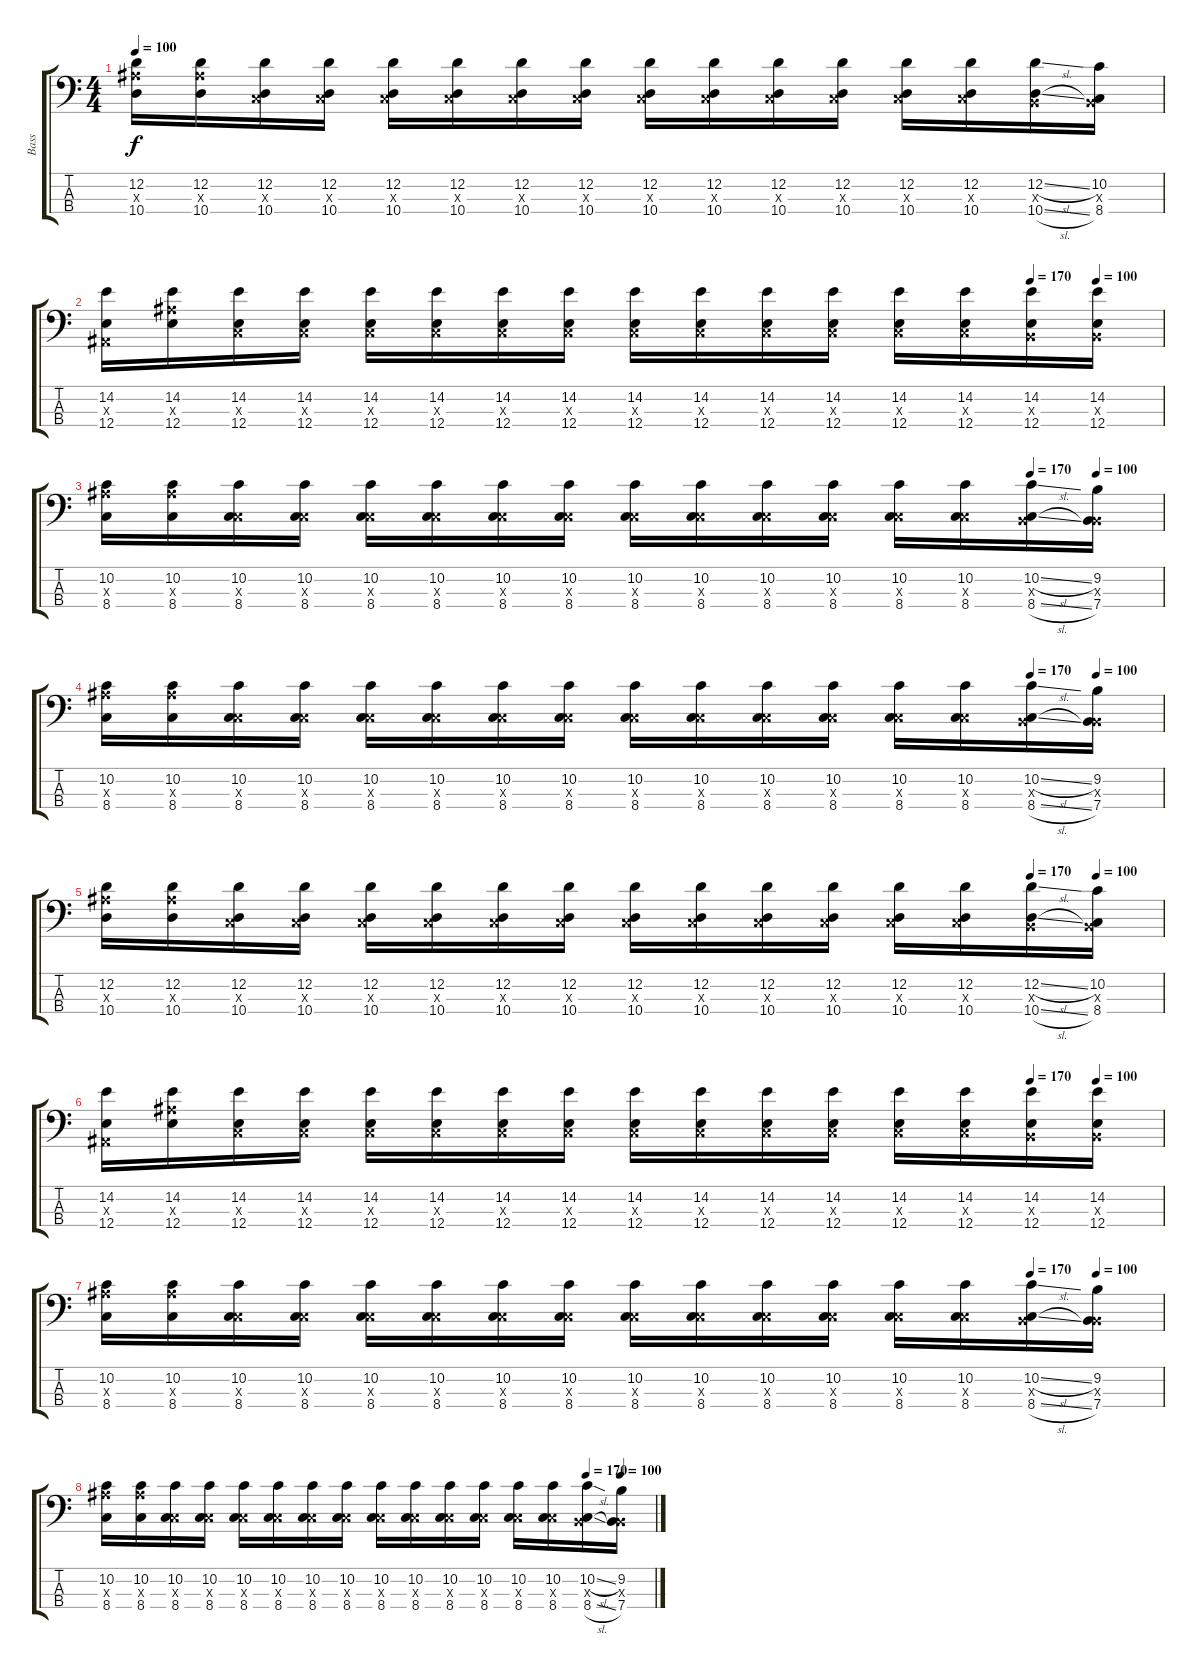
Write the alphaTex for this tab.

\track ("Bass" "Bass") {instrument electricbasspick}
\staff {score tabs}
\tuning (G2 D2 A1 E1) {hide}
\ts (4 4)
\tempo 100
\clef f4
\ks c
(12.2 13.3{x} 10.4).16{dy f} (12.2 13.3{x} 10.4).16 (12.2 3.3{x} 10.4).16 (12.2 3.3{x} 10.4).16 (12.2 3.3{x} 10.4).16 (12.2 3.3{x} 10.4).16 (12.2 3.3{x} 10.4).16 (12.2 3.3{x} 10.4).16 (12.2 3.3{x} 10.4).16 (12.2 3.3{x} 10.4).16 (12.2 3.3{x} 10.4).16 (12.2 3.3{x} 10.4).16 (12.2 3.3{x} 10.4).16 (12.2 3.3{x} 10.4).16 (12.2{sl} 2.3{x} 10.4{sl}).16 (10.2 2.3{x} 8.4).16 |
\tempo (170 0.875)
\tempo (100 0.9375)
(14.2 1.3{x} 12.4).16 (14.2 13.3{x} 12.4).16 (14.2 3.3{x} 12.4).16 (14.2 3.3{x} 12.4).16 (14.2 3.3{x} 12.4).16 (14.2 3.3{x} 12.4).16 (14.2 3.3{x} 12.4).16 (14.2 3.3{x} 12.4).16 (14.2 3.3{x} 12.4).16 (14.2 3.3{x} 12.4).16 (14.2 3.3{x} 12.4).16 (14.2 3.3{x} 12.4).16 (14.2 3.3{x} 12.4).16 (14.2 3.3{x} 12.4).16 (14.2 2.3{x} 12.4).16 (14.2 2.3{x} 12.4).16 |
\tempo (170 0.875)
\tempo (100 0.9375)
(10.2 13.3{x} 8.4).16{volume 12} (10.2 13.3{x} 8.4).16 (10.2 3.3{x} 8.4).16 (10.2 3.3{x} 8.4).16 (10.2 3.3{x} 8.4).16 (10.2 3.3{x} 8.4).16 (10.2 3.3{x} 8.4).16 (10.2 3.3{x} 8.4).16 (10.2 3.3{x} 8.4).16 (10.2 3.3{x} 8.4).16 (10.2 3.3{x} 8.4).16 (10.2 3.3{x} 8.4).16 (10.2 3.3{x} 8.4).16 (10.2 3.3{x} 8.4).16 (10.2{sl} 2.3{x} 8.4{sl}).16 (9.2 2.3{x} 7.4).16 |
\tempo (170 0.875)
\tempo (100 0.9375)
(10.2 13.3{x} 8.4).16 (10.2 13.3{x} 8.4).16 (10.2 3.3{x} 8.4).16 (10.2 3.3{x} 8.4).16 (10.2 3.3{x} 8.4).16 (10.2 3.3{x} 8.4).16 (10.2 3.3{x} 8.4).16 (10.2 3.3{x} 8.4).16 (10.2 3.3{x} 8.4).16 (10.2 3.3{x} 8.4).16 (10.2 3.3{x} 8.4).16 (10.2 3.3{x} 8.4).16 (10.2 3.3{x} 8.4).16 (10.2 3.3{x} 8.4).16 (10.2{sl} 2.3{x} 8.4{sl}).16 (9.2 2.3{x} 7.4).16 |
\tempo (170 0.875)
\tempo (100 0.9375)
(12.2 13.3{x} 10.4).16 (12.2 13.3{x} 10.4).16 (12.2 3.3{x} 10.4).16 (12.2 3.3{x} 10.4).16 (12.2 3.3{x} 10.4).16 (12.2 3.3{x} 10.4).16 (12.2 3.3{x} 10.4).16 (12.2 3.3{x} 10.4).16 (12.2 3.3{x} 10.4).16 (12.2 3.3{x} 10.4).16 (12.2 3.3{x} 10.4).16 (12.2 3.3{x} 10.4).16 (12.2 3.3{x} 10.4).16 (12.2 3.3{x} 10.4).16 (12.2{sl} 2.3{x} 10.4{sl}).16 (10.2 2.3{x} 8.4).16 |
\tempo (170 0.875)
\tempo (100 0.9375)
(14.2 1.3{x} 12.4).16 (14.2 13.3{x} 12.4).16 (14.2 3.3{x} 12.4).16 (14.2 3.3{x} 12.4).16 (14.2 3.3{x} 12.4).16 (14.2 3.3{x} 12.4).16 (14.2 3.3{x} 12.4).16 (14.2 3.3{x} 12.4).16 (14.2 3.3{x} 12.4).16 (14.2 3.3{x} 12.4).16 (14.2 3.3{x} 12.4).16 (14.2 3.3{x} 12.4).16 (14.2 3.3{x} 12.4).16 (14.2 3.3{x} 12.4).16 (14.2 2.3{x} 12.4).16 (14.2 2.3{x} 12.4).16 |
\tempo (170 0.875)
\tempo (100 0.9375)
(10.2 13.3{x} 8.4).16{volume 12} (10.2 13.3{x} 8.4).16 (10.2 3.3{x} 8.4).16 (10.2 3.3{x} 8.4).16 (10.2 3.3{x} 8.4).16 (10.2 3.3{x} 8.4).16 (10.2 3.3{x} 8.4).16 (10.2 3.3{x} 8.4).16 (10.2 3.3{x} 8.4).16 (10.2 3.3{x} 8.4).16 (10.2 3.3{x} 8.4).16 (10.2 3.3{x} 8.4).16 (10.2 3.3{x} 8.4).16 (10.2 3.3{x} 8.4).16 (10.2{sl} 2.3{x} 8.4{sl}).16 (9.2 2.3{x} 7.4).16 |
\tempo (170 0.875)
\tempo (100 0.9375)
(10.2 13.3{x} 8.4).16 (10.2 13.3{x} 8.4).16 (10.2 3.3{x} 8.4).16 (10.2 3.3{x} 8.4).16 (10.2 3.3{x} 8.4).16 (10.2 3.3{x} 8.4).16 (10.2 3.3{x} 8.4).16 (10.2 3.3{x} 8.4).16 (10.2 3.3{x} 8.4).16 (10.2 3.3{x} 8.4).16 (10.2 3.3{x} 8.4).16 (10.2 3.3{x} 8.4).16 (10.2 3.3{x} 8.4).16 (10.2 3.3{x} 8.4).16 (10.2{sl} 2.3{x} 8.4{sl}).16 (9.2 2.3{x} 7.4).16
